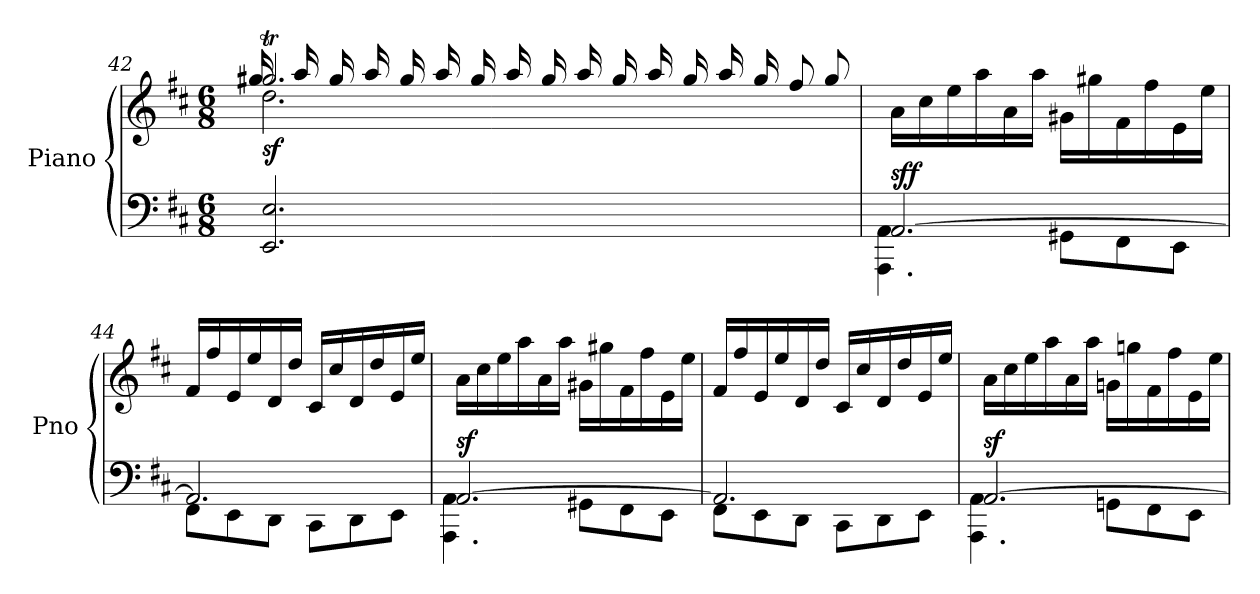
**kern	**kern	**dynam
*part1	*part1	*part1
*staff2	*staff1	*staff1/2
*I"Piano	*	*
*I'Pno	*	*
*clefF4	*clefG2	*
*k[f#c#]	*k[f#c#]	*
*M6/8	*M6/8	*
=42	=42	=42
*	*^	*
*	*	*^	*
*	*	*	*Xtuplet	*
!	!	!	!	!LO:DY:b
2.EE/ 2.E/	2.gg#Xt/	2.dd\	76%3gg#	sf
.	.	.	76%3aa	.
.	.	.	76%3gg#	.
.	.	.	76%3aa	.
.	.	.	76%3gg#	.
.	.	.	76%3aa	.
.	.	.	76%3gg#	.
.	.	.	76%3aa	.
.	.	.	76%3gg#	.
.	.	.	76%3aa	.
.	.	.	76%3gg#	.
.	.	.	76%3aa	.
.	.	.	76%3gg#	.
.	.	.	76%3aa	.
.	.	.	76%3gg#	.
.	.	.	38%3ff#	.
.	.	.	38%3gg#	.
=43	=43	=43	=43	=43
*^	*	*	*	*
!	!	!	!	!	!LO:DY:a=2
!	!	!	!	!	!LO:DY:n=1:b
*	*	*v	*v	*v	*
[2.AA/	4.AAA\ 4.AA\	16a\LL	sf f
.	.	16cc#\	.
.	.	16ee\	.
.	.	16aa\	.
.	.	16a\	.
.	.	16aa\JJ	.
.	8GG#X\L	16g#X\LL	.
.	.	16gg#X\	.
.	8FF#\	16f#\	.
.	.	16ff#\	.
.	8EE\J	16e\	.
.	.	16ee\JJ	.
!!LO:LB:g=z
=44	=44	=44	=44
2.AA/]	8FF#\L	16f#/LL	.
.	.	16ff#/	.
.	8EE\	16e/	.
.	.	16ee/	.
.	8DD\J	16d/	.
.	.	16dd/JJ	.
.	8CC#\L	16c#/LL	.
.	.	16cc#/	.
.	8DD\	16d/	.
.	.	16dd/	.
.	8EE\J	16e/	.
.	.	16ee/JJ	.
=45	=45	=45	=45
!	!	!	!LO:DY:a=2
[2.AA/	4.AAA\ 4.AA\	16a\LL	sf
.	.	16cc#\	.
.	.	16ee\	.
.	.	16aa\	.
.	.	16a\	.
.	.	16aa\JJ	.
.	8GG#X\L	16g#X\LL	.
.	.	16gg#X\	.
.	8FF#\	16f#\	.
.	.	16ff#\	.
.	8EE\J	16e\	.
.	.	16ee\JJ	.
=46	=46	=46	=46
2.AA/]	8FF#\L	16f#/LL	.
.	.	16ff#/	.
.	8EE\	16e/	.
.	.	16ee/	.
.	8DD\J	16d/	.
.	.	16dd/JJ	.
.	8CC#\L	16c#/LL	.
.	.	16cc#/	.
.	8DD\	16d/	.
.	.	16dd/	.
.	8EE\J	16e/	.
.	.	16ee/JJ	.
=47	=47	=47	=47
!	!	!	!LO:DY:a=2
[2.AA/	4.AAA\ 4.AA\	16a\LL	sf
.	.	16cc#\	.
.	.	16ee\	.
.	.	16aa\	.
.	.	16a\	.
.	.	16aa\JJ	.
.	8GGn\L	16gn\LL	.
.	.	16ggn\	.
.	8FF#\	16f#\	.
.	.	16ff#\	.
.	8EE\J	16e\	.
.	.	16ee\JJ	.
*v	*v	*	*
=	=	=
*-	*-	*-
